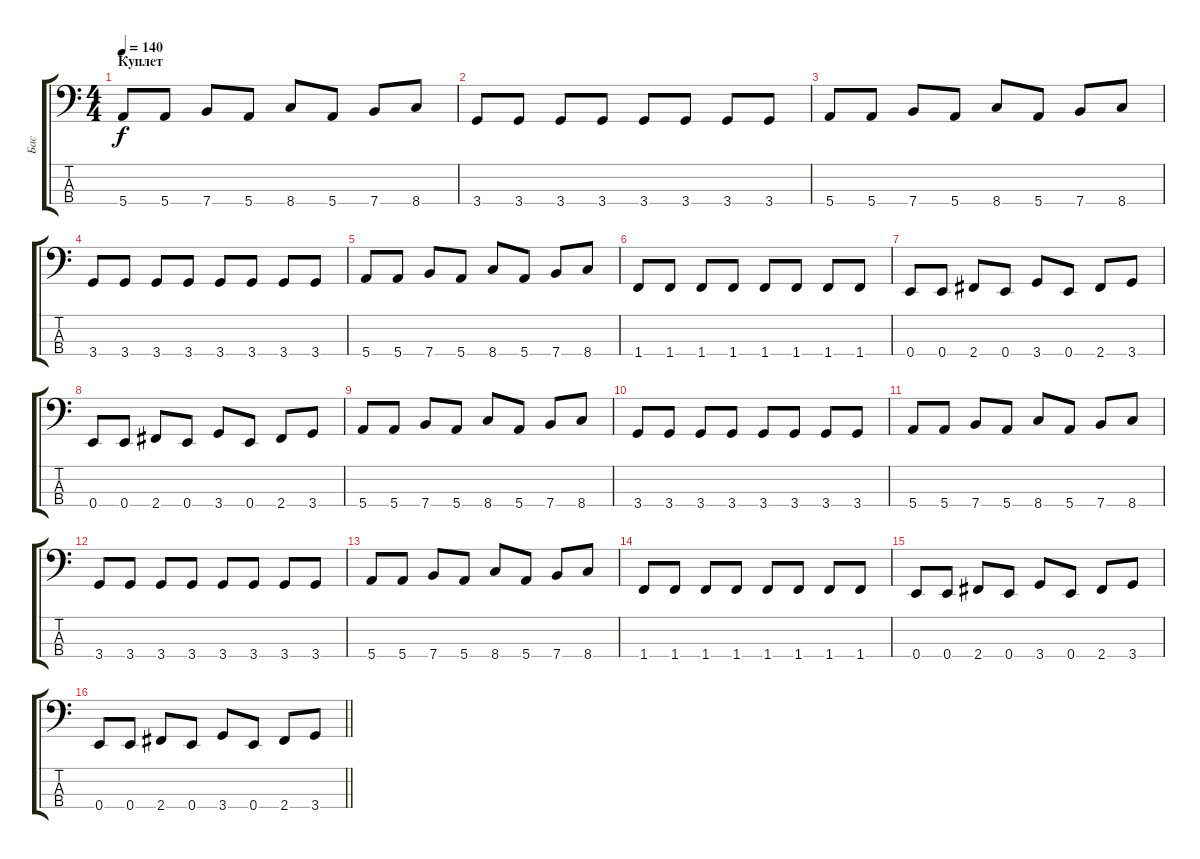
\track ("Бас" "Бас") {solo instrument electricbasspick}
\staff {score tabs}
\tuning (G2 D2 A1 E1) {hide}
\ts (4 4)
\section ("" "Куплет")
\tempo 140
\clef f4
\ks c
5.4.8{dy f} 5.4.8 7.4.8 5.4.8 8.4.8 5.4.8 7.4.8 8.4.8 |
3.4.8 3.4.8 3.4.8 3.4.8 3.4.8 3.4.8 3.4.8 3.4.8 |
5.4.8 5.4.8 7.4.8 5.4.8 8.4.8 5.4.8 7.4.8 8.4.8 |
3.4.8 3.4.8 3.4.8 3.4.8 3.4.8 3.4.8 3.4.8 3.4.8 |
5.4.8 5.4.8 7.4.8 5.4.8 8.4.8 5.4.8 7.4.8 8.4.8 |
1.4.8 1.4.8 1.4.8 1.4.8 1.4.8 1.4.8 1.4.8 1.4.8 |
0.4.8 0.4.8 2.4.8 0.4.8 3.4.8 0.4.8 2.4.8 3.4.8 |
0.4.8 0.4.8 2.4.8 0.4.8 3.4.8 0.4.8 2.4.8 3.4.8 |
5.4.8 5.4.8 7.4.8 5.4.8 8.4.8 5.4.8 7.4.8 8.4.8 |
3.4.8 3.4.8 3.4.8 3.4.8 3.4.8 3.4.8 3.4.8 3.4.8 |
5.4.8 5.4.8 7.4.8 5.4.8 8.4.8 5.4.8 7.4.8 8.4.8 |
3.4.8 3.4.8 3.4.8 3.4.8 3.4.8 3.4.8 3.4.8 3.4.8 |
5.4.8 5.4.8 7.4.8 5.4.8 8.4.8 5.4.8 7.4.8 8.4.8 |
1.4.8 1.4.8 1.4.8 1.4.8 1.4.8 1.4.8 1.4.8 1.4.8 |
0.4.8 0.4.8 2.4.8 0.4.8 3.4.8 0.4.8 2.4.8 3.4.8 |
\barLineRight lightlight
0.4.8 0.4.8 2.4.8 0.4.8 3.4.8 0.4.8 2.4.8 3.4.8
